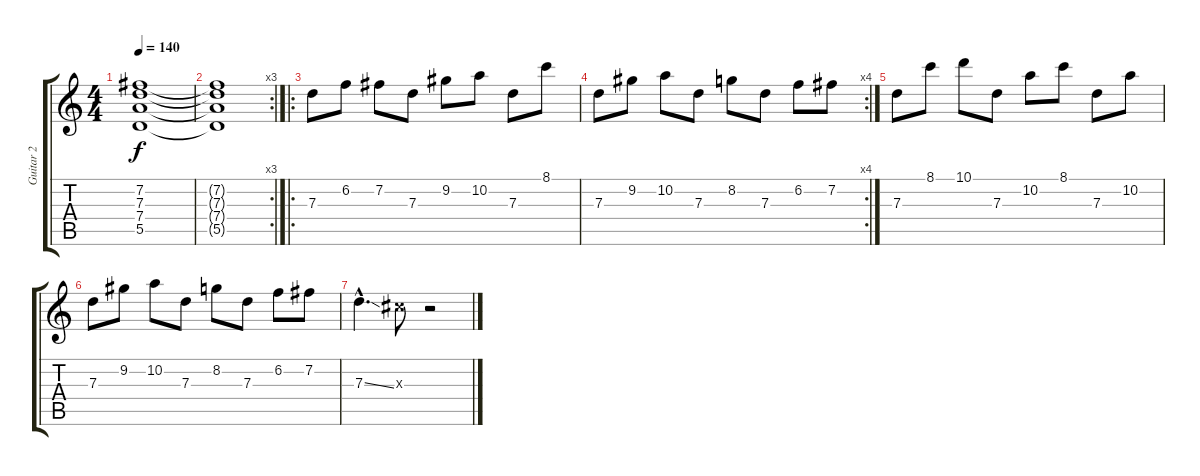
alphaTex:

\track ("Guitar 2" "Guitar 2") {instrument distortionguitar}
\staff {score tabs}
\tuning (E4 B3 G3 D3 A2 E2) {hide}
\ts (4 4)
\tempo 140
\clef g2
\ks c
(7.2 7.3 7.4 5.5).1{dy f} |
\rc 3
(7.2{t} 7.3{t} 7.4{t} 5.5{t}).1 |
\ro
7.3.8 6.2.8 7.2.8 7.3.8 9.2.8 10.2.8 7.3.8 8.1.8 |
\rc 4
7.3.8 9.2.8 10.2.8 7.3.8 8.2.8 7.3.8 6.2.8 7.2.8 |
7.3.8 8.1.8 10.1.8 7.3.8 10.2.8 8.1.8 7.3.8 10.2.8 |
7.3.8 9.2.8 10.2.8 7.3.8 8.2.8 7.3.8 6.2.8 7.2.8 |
7.3{ss hac}.4{d} 6.3{x}.8 r.2
